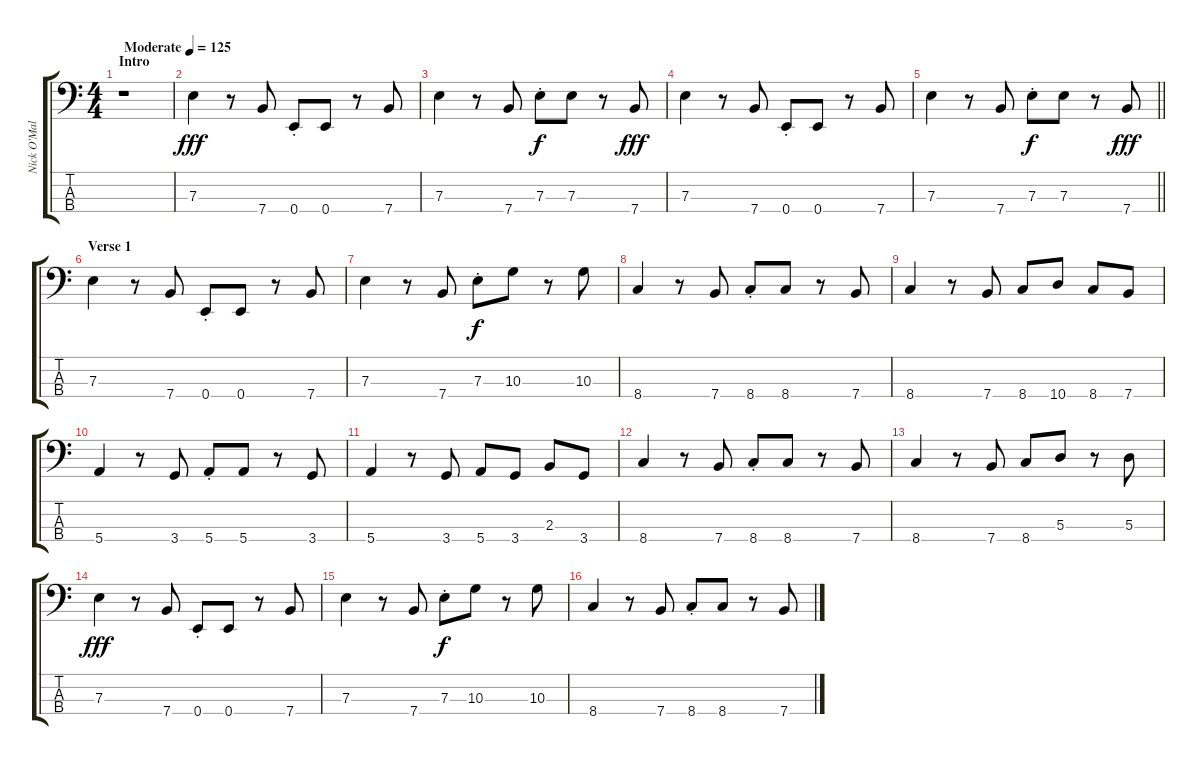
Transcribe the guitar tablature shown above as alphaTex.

\track ("Nick O'Malley" "Nick O'Mal") {instrument electricbassfinger}
\staff {score tabs}
\tuning (G2 D2 A1 E1) {hide}
\ts (4 4)
\section ("" "Intro")
\tempo (125 "Moderate")
\clef f4
\ks c
r.1{dy fff instrument electricbassfinger} |
7.3.4 r.8 7.4.8 0.4{st}.8 0.4.8 r.8 7.4.8 |
7.3.4 r.8 7.4.8 7.3{st}.8{dy f} 7.3.8 r.8 7.4.8{dy fff} |
7.3.4 r.8 7.4.8 0.4{st}.8 0.4.8 r.8 7.4.8 |
\barLineRight lightlight
7.3.4 r.8 7.4.8 7.3{st}.8{dy f} 7.3.8 r.8 7.4.8{dy fff} |
\section ("" "Verse 1")
7.3.4 r.8 7.4.8 0.4{st}.8 0.4.8 r.8 7.4.8 |
7.3.4 r.8 7.4.8 7.3{st}.8{dy f} 10.3.8 r.8 10.3.8 |
8.4.4 r.8 7.4.8 8.4{st}.8 8.4.8 r.8 7.4.8 |
8.4.4 r.8 7.4.8 8.4.8 10.4.8 8.4.8 7.4.8 |
5.4.4 r.8 3.4.8 5.4{st}.8 5.4.8 r.8 3.4.8 |
5.4.4 r.8 3.4.8 5.4.8 3.4.8 2.3.8 3.4.8 |
8.4.4 r.8 7.4.8 8.4{st}.8 8.4.8 r.8 7.4.8 |
8.4.4 r.8 7.4.8 8.4.8 5.3.8 r.8 5.3.8 |
7.3.4{dy fff} r.8 7.4.8 0.4{st}.8 0.4.8 r.8 7.4.8 |
7.3.4 r.8 7.4.8 7.3{st}.8{dy f} 10.3.8 r.8 10.3.8 |
8.4.4 r.8 7.4.8 8.4{st}.8 8.4.8 r.8 7.4.8
